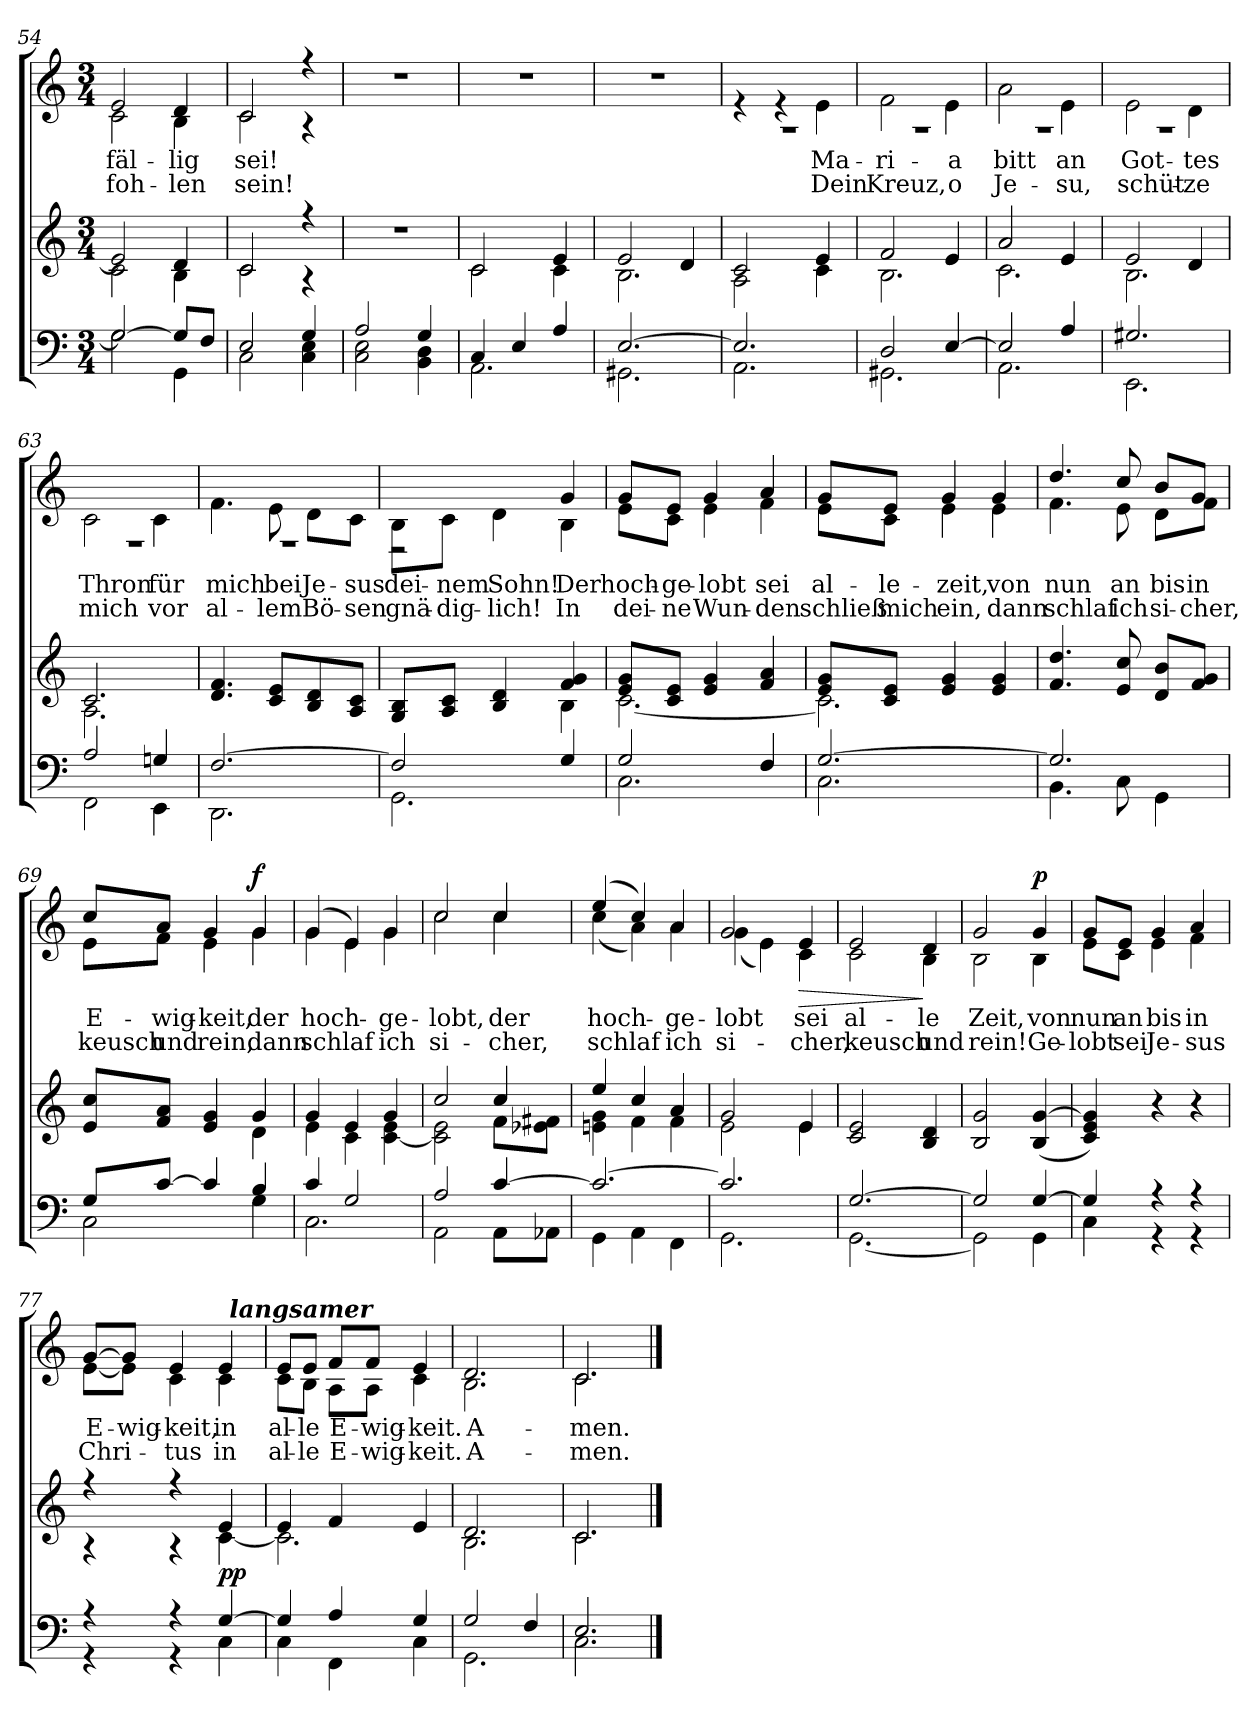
**kern	**kern	**dynam	**kern	**text	**text	**dynam
*part2	*part2	*part2	*part1	*part1	*part1	*part1
*staff3	*staff2	*staff2/3	*staff1	*staff1	*staff1	*staff1
*clefF4	*clefG2	*	*clefG2	*	*	*
*k[]	*k[]	*	*k[]	*	*	*
*C:	*C:	*	*C:	*	*	*
*M3/4	*M3/4	*	*M3/4	*	*	*
=54	=54	=54	=54	=54	=54	=54
*^	*^	*	*	*	*	*
!	!	!	!	!	!	!LO:LY:b	!LO:LY:b	!
*	*	*	*	*	*^	*	*	*
2G/_	2G\	2e/]	2c\	.	2e/	2c\	-fäl-	-foh-	.
!	!	!	!	!	!	!	!LO:LY:b	!LO:LY:b	!
8G/L]	4GG\	4d/	4B\	.	4d/	4B\	-lig	-len	.
8F/J	.	.	.	.	.	.	.	.	.
=55	=55	=55	=55	=55	=55	=55	=55	=55	=55
!	!	!	!	!	!	!	!LO:LY:b	!LO:LY:b	!
2E/	2C\	2c/	2c\	.	2c/	2c\	sei!	sein!	.
4G/	4C\ 4E\	4r	4r	.	4r	4r	.	.	.
*	*	*v	*v	*	*	*	*	*	*
*	*	*	*	*v	*v	*	*	*
=56	=56	=56	=56	=56	=56	=56	=56
2A/	2C\ 2E\	2.r	.	2.r	.	.	.
4G/	4BB\ 4D\	.	.	.	.	.	.
=57	=57	=57	=57	=57	=57	=57	=57
*	*	*^	*	*	*	*	*
4C/	2.AA\	2c/	2c\	.	2.r	.	.	.
4E/	.	.	.	.	.	.	.	.
4A/	.	4e/	4c\	.	.	.	.	.
=58	=58	=58	=58	=58	=58	=58	=58	=58
[>2.E/	2.GG#X\	2e/	2.B\	.	2.r	.	.	.
.	.	4d/	.	.	.	.	.	.
=59	=59	=59	=59	=59	=59	=59	=59	=59
*	*	*	*	*	*^	*	*	*
!	!	!	!	!	!	!LO:N:vis=1	!	!	!
2.E/]	2.AA\	2c/	2A\	.	4re	2.r	.	.	.
.	.	.	.	.	4re	.	.	.	.
!	!	!	!	!	!	!	!LO:LY:b	!LO:LY:b	!
.	.	4e/	4c\	.	4e\	.	Ma-	Dein	.
=60	=60	=60	=60	=60	=60	=60	=60	=60	=60
!	!	!	!	!	!	!LO:N:vis=1	!LO:LY:b	!LO:LY:b	!
2D/	2.GG#X\	2f/	2.B\	.	2f\	2.r	-ri-	Kreuz,	.
!	!	!	!	!	!	!	!LO:LY:b	!LO:LY:b	!
[>4E/	.	4e/	.	.	4e\	.	-a	o	.
!!LO:PB:g=z	!!
=61	=61	=61	=61	=61	=61	=61	=61	=61	=61
!	!	!	!	!	!	!LO:N:vis=1	!LO:LY:b	!LO:LY:b	!
2E/]	2.AA\	2a/	2.c\	.	2a\	2.r	bitt	Je-	.
!	!	!	!	!	!	!	!LO:LY:b	!LO:LY:b	!
4A/	.	4e/	.	.	4e\	.	an	-su,	.
=62	=62	=62	=62	=62	=62	=62	=62	=62	=62
!	!	!	!	!	!	!LO:N:vis=1	!LO:LY:b	!LO:LY:b	!
2.G#X/	2.EE\	2e/	2.B\	.	2e\	2.r	Got-	schüt-	.
!	!	!	!	!	!	!	!LO:LY:b	!LO:LY:b	!
.	.	4d/	.	.	4d\	.	-tes	-ze	.
=63	=63	=63	=63	=63	=63	=63	=63	=63	=63
!	!	!	!	!	!	!LO:N:vis=1	!LO:LY:b	!LO:LY:b	!
2A/	2FF\	2.c/	2.A\	.	2c\	2.r	Thron	mich	.
!	!	!	!	!	!	!	!LO:LY:b	!LO:LY:b	!
4Gn/	4EE\	.	.	.	4c\	.	für	vor	.
*	*	*v	*v	*	*	*	*	*	*
=64	=64	=64	=64	=64	=64	=64	=64	=64
!	!	!	!	!	!LO:N:vis=1	!LO:LY:b	!LO:LY:b	!
[>2.F/	2.DD\	4.d/ 4.f/	.	4.f\	2.r	mich	al-	.
!	!	!	!	!	!	!LO:LY:b	!LO:LY:b	!
.	.	8c/ 8e/L	.	8e\	.	bei	-lem	.
!	!	!	!	!	!	!LO:LY:b	!LO:LY:b	!
.	.	8B/ 8d/	.	8d\L	.	Je-	Bö-	.
!	!	!	!	!	!	!LO:LY:b	!LO:LY:b	!
.	.	8A/ 8c/J	.	8c\J	.	-sus	-sen	.
=65	=65	=65	=65	=65	=65	=65	=65	=65
*	*	*^	*	*	*	*	*	*
!	!	!	!	!	!	!	!LO:LY:b	!LO:LY:b	!
2F/]	2.GG\	8G/ 8B/L	2ryy	.	8B\L	2r	dei-	gnä-	.
!	!	!	!	!	!	!	!LO:LY:b	!LO:LY:b	!
.	.	8A/ 8c/J	.	.	8c\J	.	-nem	-dig-	.
!	!	!	!	!	!	!	!LO:LY:b	!LO:LY:b	!
.	.	4B/ 4d/	.	.	4d\	.	Sohn!	-lich!	.
!	!	!	!	!	!	!	!LO:LY:b	!LO:LY:b	!
4G/	.	4f/ 4g/	4B\	.	4g/	4B\	Der	In	.
=66	=66	=66	=66	=66	=66	=66	=66	=66	=66
!	!	!	!	!	!	!	!LO:LY:b	!LO:LY:b	!
2G/	2.C\	8e/ 8g/L	[<2.c\	.	8g/L	8e\L	hoch-	dei-	.
!	!	!	!	!	!	!	!LO:LY:b	!LO:LY:b	!
.	.	8c/ 8e/J	.	.	8e/J	8c\J	-ge-	-ne	.
!	!	!	!	!	!	!	!LO:LY:b	!LO:LY:b	!
.	.	4e/ 4g/	.	.	4g/	4e\	-lobt	Wun-	.
!	!	!	!	!	!	!	!LO:LY:b	!LO:LY:b	!
4F/	.	4f/ 4a/	.	.	4a/	4f\	sei	-den	.
=67	=67	=67	=67	=67	=67	=67	=67	=67	=67
!	!	!	!	!	!	!	!LO:LY:b	!LO:LY:b	!
[>2.G/	2.C\	8e/ 8g/L	2.c\]	.	8g/L	8e\L	al-	schließ	.
!	!	!	!	!	!	!	!LO:LY:b	!LO:LY:b	!
.	.	8c/ 8e/J	.	.	8e/J	8c\J	-le-	mich	.
!	!	!	!	!	!	!	!LO:LY:b	!LO:LY:b	!
.	.	4e/ 4g/	.	.	4g/	4e\	-zeit,	ein,	.
!	!	!	!	!	!	!	!LO:LY:b	!LO:LY:b	!
.	.	4e/ 4g/	.	.	4g/	4e\	von	dann	.
*	*	*v	*v	*	*	*	*	*	*
!!LO:LB:g=z	!!
=68	=68	=68	=68	=68	=68	=68	=68	=68
!	!	!	!	!	!	!LO:LY:b	!LO:LY:b	!
2.G/]	4.BB\	4.f/ 4.dd/	.	4.dd/	4.f\	nun	schlaf	.
!	!	!	!	!	!	!LO:LY:b	!LO:LY:b	!
.	8C\	8e/ 8cc/	.	8cc/	8e\	an	ich	.
!	!	!	!	!	!	!LO:LY:b	!LO:LY:b	!
.	4GG\	8d/ 8b/L	.	8b/L	8d\L	bis	si-	.
!	!	!	!	!	!	!LO:LY:b	!LO:LY:b	!
.	.	8f/ 8g/J	.	8g/J	8f\J	in	-cher,	.
=69	=69	=69	=69	=69	=69	=69	=69	=69
*	*	*^	*	*	*	*	*	*
!	!	!	!	!	!	!	!LO:LY:b	!LO:LY:b	!
8G/L	2C\	8e/ 8cc/L	2ryy	.	8cc/L	8e\L	E-	keusch	.
!	!	!	!	!	!	!	!LO:LY:b	!LO:LY:b	!
[>8c/J	.	8f/ 8a/J	.	.	8a/J	8f\J	-wig-	und	.
!	!	!	!	!	!	!	!LO:LY:b	!LO:LY:b	!
4c/]	.	4e/ 4g/	.	.	4g/	4e\	-keit,	rein,	.
!	!	!	!	!	!	!	!LO:LY:b	!LO:LY:b	!LO:DY:a
4B/	4G\	4g/	4d\	.	4g/	4g\	der	dann	f
=70	=70	=70	=70	=70	=70	=70	=70	=70	=70
!	!	!	!	!	!	!	!LO:LY:b	!LO:LY:b	!
4c/	2.C\	4g/	4e\	.	(4g/	4g\	hoch-	schlaf	.
2G/	.	4e/	4c\	.	4e/)	4e\	.	.	.
!	!	!	!	!	!	!	!LO:LY:b	!LO:LY:b	!
.	.	4g/	[<4c\ 4e\	.	4g/	4g\	-ge-	ich	.
=71	=71	=71	=71	=71	=71	=71	=71	=71	=71
!	!	!	!	!	!	!	!LO:LY:b	!LO:LY:b	!
2A/	2AA\	2cc/	2c\] 2e\	.	2cc/	2cc\	-lobt,	si-	.
!	!	!	!	!	!	!	!LO:LY:b	!LO:LY:b	!
[>4c/	8AA\L	4cc/	8f\L	.	4cc/	4cc\	der	-cher,	.
.	8AA-X\J	.	8e-X\ 8f#X\J	.	.	.	.	.	.
=72	=72	=72	=72	=72	=72	=72	=72	=72	=72
!	!	!	!	!	!	!	!LO:LY:b	!LO:LY:b	!
2.c/_	4GG\	4ee/	4en\ 4g\	.	(4ee/	(<4cc\	hoch-	schlaf	.
.	4AA\	4cc/	4f\	.	4cc/)	4a\)	.	.	.
!	!	!	!	!	!	!	!LO:LY:b	!LO:LY:b	!
.	4FF\	4a/	4f\	.	4a/	4a\	-ge-	ich	.
=73	=73	=73	=73	=73	=73	=73	=73	=73	=73
!	!	!	!	!	!	!	!LO:LY:b	!LO:LY:b	!
2.c/]	2.GG\	2g/	2e\	.	2g/	(<4g\	-lobt	si-	.
.	.	.	.	.	.	4e\)	.	.	.
!	!	!	!	!	!	!	!LO:LY:b	!LO:LY:b	!LO:HP:b
.	.	4e/	4e\	.	4e/	4c\	sei	-cher,	>
!!LO:LB:g=z	!!
=74	=74	=74	=74	=74	=74	=74	=74	=74	=74
!	!	!	!	!	!	!	!LO:LY:b	!LO:LY:b	!
*	*	*v	*v	*	*	*	*	*	*
[>2.G/	[<2.GG\	2c/ 2e/	.	2e/	2c\	al-	keusch	.
!	!	!	!	!	!	!LO:LY:b	!LO:LY:b	!
.	.	4B/ 4d/	.	4d/	4B\	-le	und	]
=75	=75	=75	=75	=75	=75	=75	=75	=75
!	!	!	!	!	!	!LO:LY:b	!LO:LY:b	!
2G/]	2GG\]	2B/ 2g/	.	2g/	2B\	Zeit,	rein!	.
!	!	!	!	!	!	!LO:LY:b	!LO:LY:b	!LO:DY:a
[>4G/	4GG\	(<4B/ [>4g/	.	4g/	4B\	von	Ge-	p
=76	=76	=76	=76	=76	=76	=76	=76	=76
!	!	!	!	!	!	!LO:LY:b	!LO:LY:b	!
4G/]	4C\	4c/ 4e/ 4g/])	.	8g/L	8e\L	nun	-lobt	.
!	!	!	!	!	!	!LO:LY:b	!LO:LY:b	!
.	.	.	.	8e/J	8c\J	an	sei	.
!	!	!	!	!	!	!LO:LY:b	!LO:LY:b	!
4r	4r	4r	.	4g/	4e\	bis	Je-	.
!	!	!	!	!	!	!LO:LY:b	!LO:LY:b	!
4r	4r	4r	.	4a/	4f\	in	-sus	.
=77	=77	=77	=77	=77	=77	=77	=77	=77
*	*	*^	*	*	*	*	*	*
!	!	!	!	!	!	!	!LO:LY:b	!LO:LY:b	!
*	*	*	*	*	*	*^	*	*	*
4r	4r	4r	4r	.	[>8g/L	[<8e\L	2ryy	E-	Chri-	.
!	!	!	!	!	!	!	!	!LO:LY:b	!	!
.	.	.	.	.	8g/J]	8e\J]	.	-wig-	.	.
!	!	!	!	!	!	!	!	!LO:LY:b	!LO:LY:b	!
4r	4r	4r	4r	.	4e/	4c\	.	-keit,	-tus	.
!	!	!	!	!LO:DY:b	!	!	!	!LO:LY:b	!LO:LY:b	!
[>4G/	4C\	4e/	[<4c\	pp	4e/	4c\	32ryy	in	in	.
!	!	!	!	!	!	!	!LO:TX:a:Bi:t=langsamer	!	!	!
.	.	.	.	.	.	.	8..ryy	.	.	.
=78	=78	=78	=78	=78	=78	=78	=78	=78	=78	=78
!	!	!	!	!	!	!	!	!LO:LY:b	!LO:LY:b	!
*	*	*	*	*	*	*v	*v	*	*	*
4G/]	4C\	4e/	2.c\]	.	8e/L	8c\L	al-	al-	.
!	!	!	!	!	!	!	!LO:LY:b	!LO:LY:b	!
.	.	.	.	.	8e/J	8B\J	-le	-le	.
!	!	!	!	!	!	!	!LO:LY:b	!LO:LY:b	!
4A/	4FF\	4f/	.	.	8f/L	8A\L	E-	E-	.
!	!	!	!	!	!	!	!LO:LY:b	!LO:LY:b	!
.	.	.	.	.	8f/J	8A\J	-wig-	-wig-	.
!	!	!	!	!	!	!	!LO:LY:b	!LO:LY:b	!
4G/	4C\	4e/	.	.	4e/	4c\	-keit.	-keit.	.
=79	=79	=79	=79	=79	=79	=79	=79	=79	=79
!	!	!	!	!	!	!	!LO:LY:b	!LO:LY:b	!
2G/	2.GG\	2.d/	2.B\	.	2.d/	2.B\	A-	A-	.
4F/	.	.	.	.	.	.	.	.	.
=80	=80	=80	=80	=80	=80	=80	=80	=80	=80
!	!	!	!	!	!	!	!LO:LY:b	!LO:LY:b	!
2.E/	2.C\	2.c/	2.c\	.	2.c/	2.c\	-men.	-men.	.
*v	*v	*	*	*	*v	*v	*	*	*
*	*v	*v	*	*	*	*	*
==	==	==	==	==	==	==
*-	*-	*-	*-	*-	*-	*-
